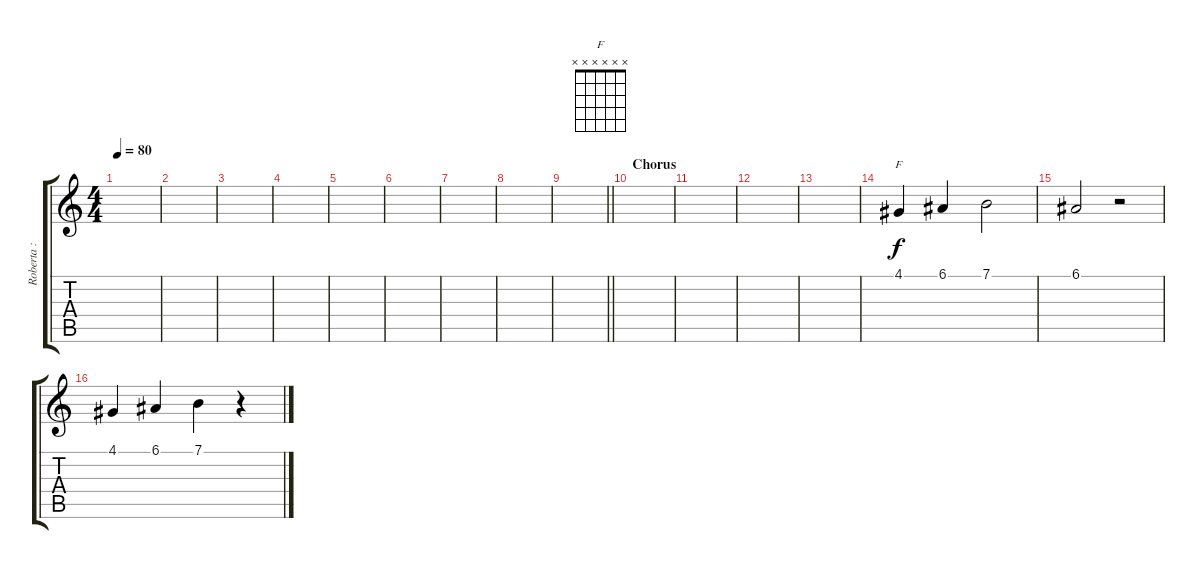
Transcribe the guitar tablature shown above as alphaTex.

\track ("Roberta :  Vocal" "Roberta : ") {instrument pad4choir}
\staff {score tabs}
\tuning (E4 B3 G3 D3 A2 E2) {hide}
\chord ("F" x x x x x x)
\ts (4 4)
\tempo 80
\clef g2
\ks c
|
|
|
|
|
|
|
|
\barLineRight lightlight
|
\section ("" "Chorus")
|
|
|
|
4.1.4{ch "F"} 6.1.4 7.1.2 |
6.1.2 r.2 |
4.1.4 6.1.4 7.1.4 r.4
